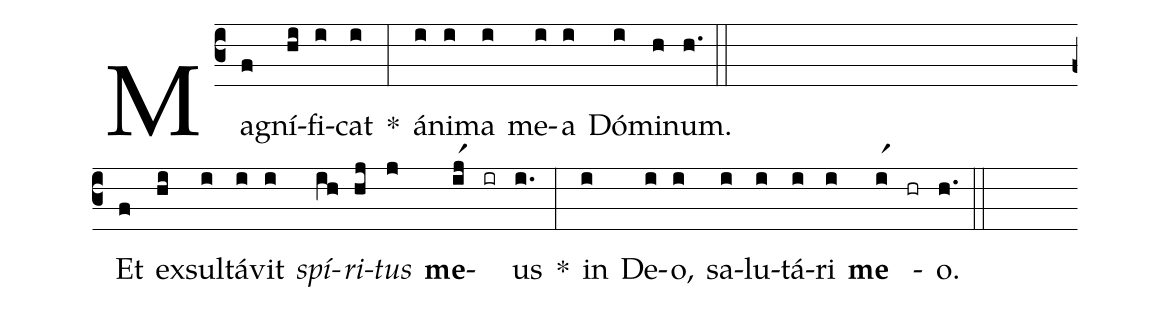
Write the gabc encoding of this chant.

%%
(c3)
Mag(f)ní(hi)fi(i)cat(i) *(:)
á(i)ni(i)ma(i) me(i)a(i) Dó(i)mi(h)num.(h.) (::Z)

Et(f) ex(hi)sul(i)tá(i)vit(i) <i>spí</i>(ih)<i>ri</i>(hj)<i>tus</i>(j) <b>me</b>-(ijr1) (ir) us(i.) *(:)
in(i) De(i)o,(i) sa(i)lu(i)tá(i)ri(i) <b>me</b>(ir1) -(hr) o.(h.) (::)
